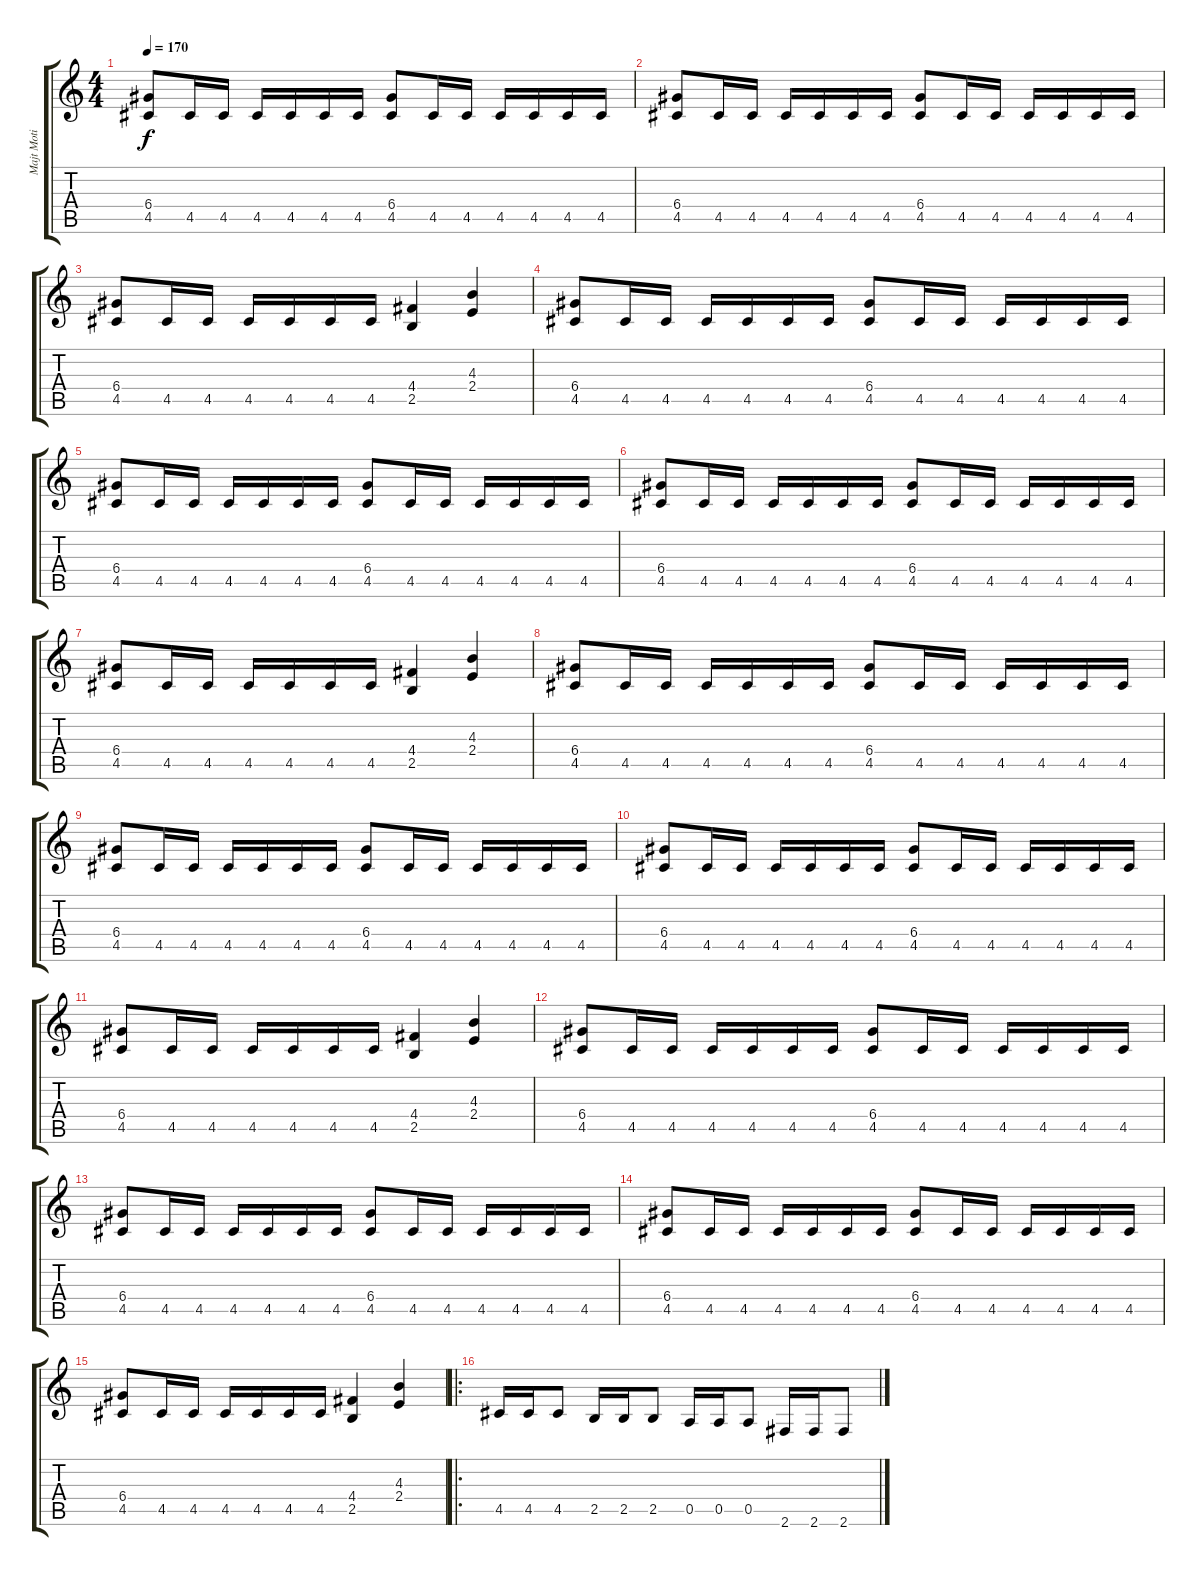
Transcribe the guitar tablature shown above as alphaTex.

\track ("Majt Moti (guitar)" "Majt Moti ") {instrument overdrivenguitar}
\staff {score tabs}
\tuning (E4 B3 G3 D3 A2 E2) {hide}
\ts (4 4)
\tempo 170
\clef g2
\ks c
(6.4 4.5).8{dy f} 4.5.16 4.5.16 4.5.16 4.5.16 4.5.16 4.5.16 (6.4 4.5).8 4.5.16 4.5.16 4.5.16 4.5.16 4.5.16 4.5.16 |
(6.4 4.5).8 4.5.16 4.5.16 4.5.16 4.5.16 4.5.16 4.5.16 (6.4 4.5).8 4.5.16 4.5.16 4.5.16 4.5.16 4.5.16 4.5.16 |
(6.4 4.5).8 4.5.16 4.5.16 4.5.16 4.5.16 4.5.16 4.5.16 (4.4 2.5).4 (4.3 2.4).4 |
(6.4 4.5).8 4.5.16 4.5.16 4.5.16 4.5.16 4.5.16 4.5.16 (6.4 4.5).8 4.5.16 4.5.16 4.5.16 4.5.16 4.5.16 4.5.16 |
(6.4 4.5).8 4.5.16 4.5.16 4.5.16 4.5.16 4.5.16 4.5.16 (6.4 4.5).8 4.5.16 4.5.16 4.5.16 4.5.16 4.5.16 4.5.16 |
(6.4 4.5).8 4.5.16 4.5.16 4.5.16 4.5.16 4.5.16 4.5.16 (6.4 4.5).8 4.5.16 4.5.16 4.5.16 4.5.16 4.5.16 4.5.16 |
(6.4 4.5).8 4.5.16 4.5.16 4.5.16 4.5.16 4.5.16 4.5.16 (4.4 2.5).4 (4.3 2.4).4 |
(6.4 4.5).8 4.5.16 4.5.16 4.5.16 4.5.16 4.5.16 4.5.16 (6.4 4.5).8 4.5.16 4.5.16 4.5.16 4.5.16 4.5.16 4.5.16 |
(6.4 4.5).8 4.5.16 4.5.16 4.5.16 4.5.16 4.5.16 4.5.16 (6.4 4.5).8 4.5.16 4.5.16 4.5.16 4.5.16 4.5.16 4.5.16 |
(6.4 4.5).8 4.5.16 4.5.16 4.5.16 4.5.16 4.5.16 4.5.16 (6.4 4.5).8 4.5.16 4.5.16 4.5.16 4.5.16 4.5.16 4.5.16 |
(6.4 4.5).8 4.5.16 4.5.16 4.5.16 4.5.16 4.5.16 4.5.16 (4.4 2.5).4 (4.3 2.4).4 |
(6.4 4.5).8 4.5.16 4.5.16 4.5.16 4.5.16 4.5.16 4.5.16 (6.4 4.5).8 4.5.16 4.5.16 4.5.16 4.5.16 4.5.16 4.5.16 |
(6.4 4.5).8 4.5.16 4.5.16 4.5.16 4.5.16 4.5.16 4.5.16 (6.4 4.5).8 4.5.16 4.5.16 4.5.16 4.5.16 4.5.16 4.5.16 |
(6.4 4.5).8 4.5.16 4.5.16 4.5.16 4.5.16 4.5.16 4.5.16 (6.4 4.5).8 4.5.16 4.5.16 4.5.16 4.5.16 4.5.16 4.5.16 |
(6.4 4.5).8 4.5.16 4.5.16 4.5.16 4.5.16 4.5.16 4.5.16 (4.4 2.5).4 (4.3 2.4).4 |
\ro
4.5.16 4.5.16 4.5.8 2.5.16 2.5.16 2.5.8 0.5.16 0.5.16 0.5.8 2.6.16 2.6.16 2.6.8
